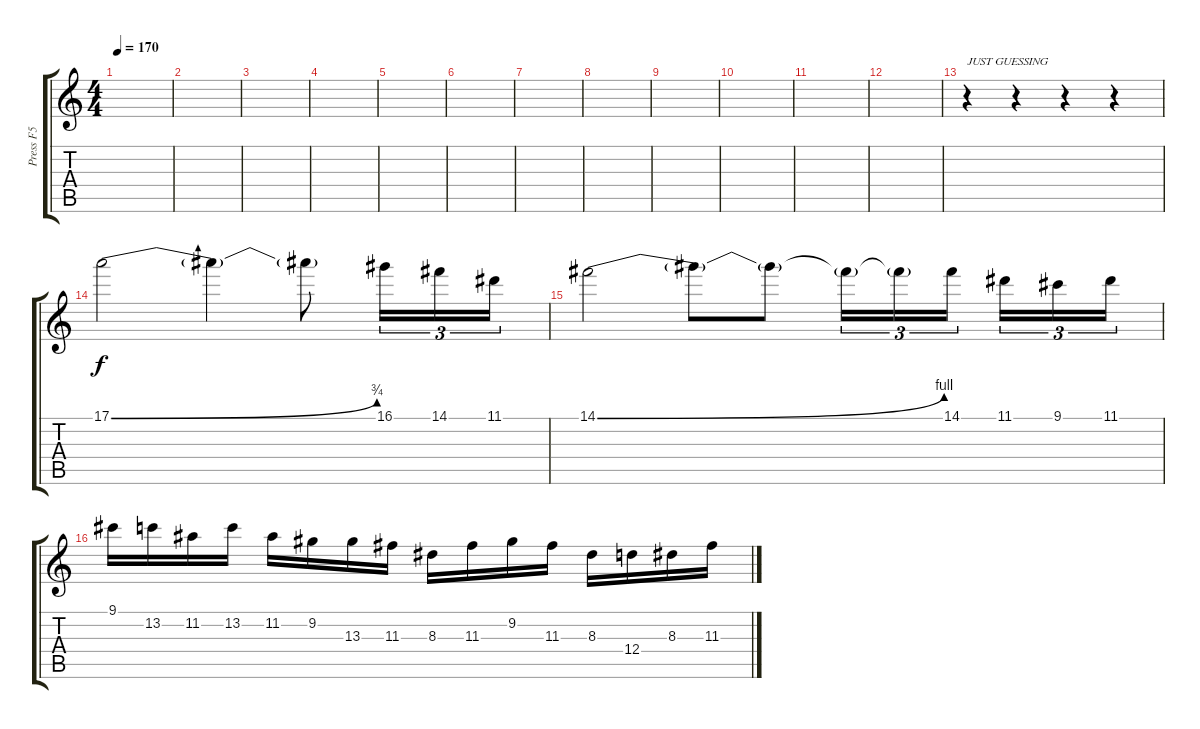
\track ("Press F5" "Press F5") {instrument distortionguitar}
\staff {score tabs}
\tuning (E4 B3 G3 D3 A2 D2) {hide}
\ts (4 4)
\tempo 170
\clef g2
\ks c
|
|
|
|
|
|
|
|
|
|
|
|
r.4{txt "JUST GUESSING"} r.4 r.4 r.4 |
17.1{be (bend 0 0 60 3)}.2 17.1{t}.4 17.1{t}.8 16.1.16{tu (3 2)} 14.1.16{tu (3 2)} 11.1.16{tu (3 2)} |
14.1{be (bend 0 0 60 4)}.2 14.1{t}.8 14.1{t}.8 14.1{t}.16{tu (3 2)} 14.1{t}.16{tu (3 2)} 14.1.16{tu (3 2)} 11.1.16{tu (3 2)} 9.1.16{tu (3 2)} 11.1.16{tu (3 2)} |
9.1.16 13.2.16 11.2.16 13.2.16 11.2.16 9.2.16 13.3.16 11.3.16 8.3.16 11.3.16 9.2.16 11.3.16 8.3.16 12.4.16 8.3.16 11.3.16
